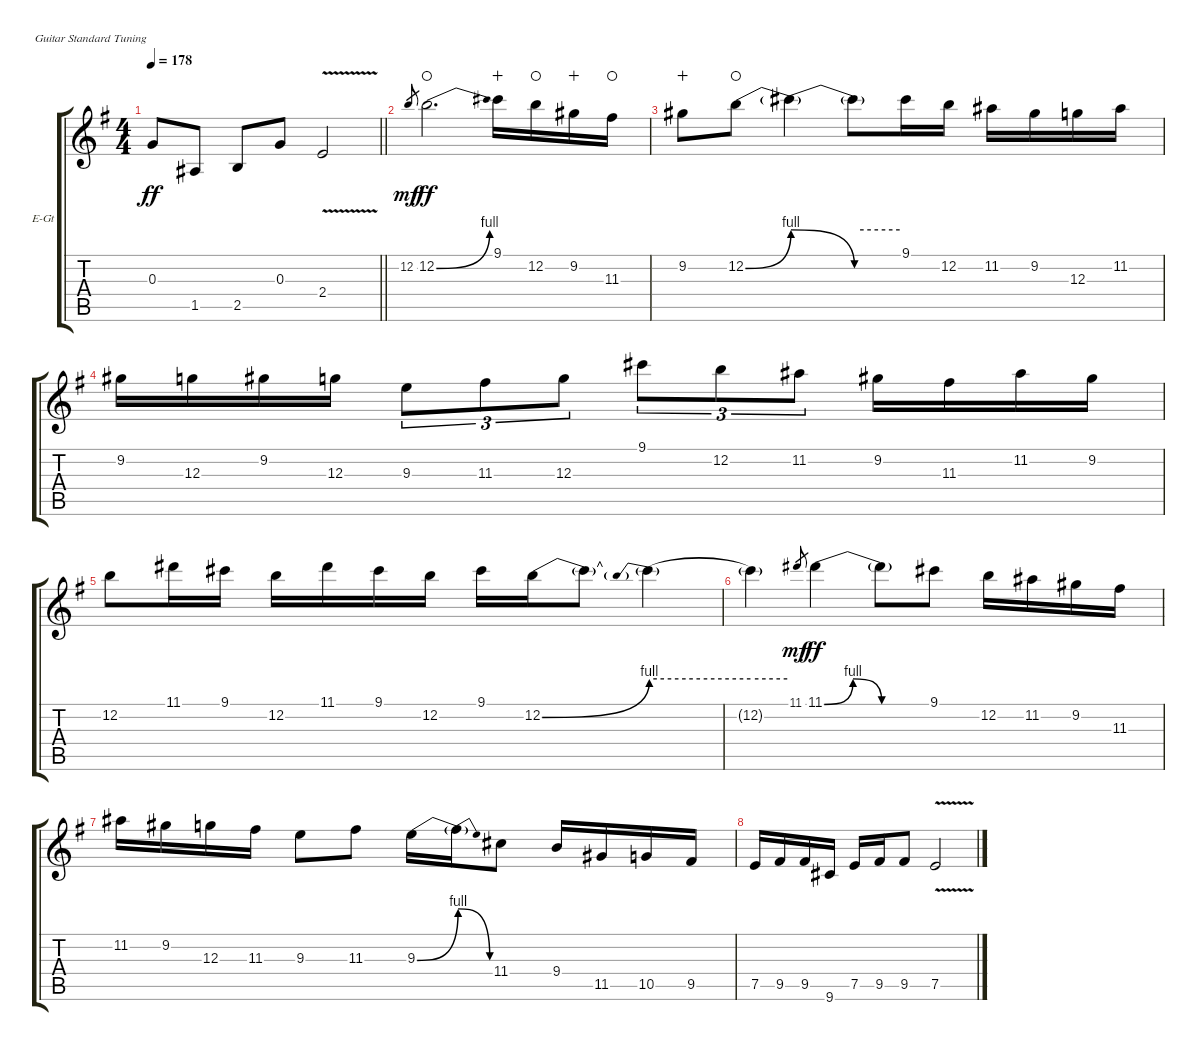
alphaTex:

\bracketExtendMode groupsimilarinstruments
\firstSystemTrackNameOrientation horizontal
\otherSystemsTrackNameOrientation horizontal
\track ("guitar 1" "E-Gt") {instrument overdrivenguitar}
\staff {score tabs}
\tuning (E4 B3 G3 D3 A2 E2)
\ts (4 4)
\tempo 178
\clef g2
\barLineRight lightlight
\ks eminor
0.3.8{dy ff} 1.5.8 2.5.8 0.3.8 2.4{v}.2 |
12.2.8{gr dy mf} 12.2{be (bend 0 0 60 4)}.2{d dy ff waho} 9.1.16{wahc} 12.2.16{waho} 9.2.16{wahc} 11.3.16{waho} |
9.2.8{wahc} 12.2{be (bend 0 0 60 4)}.8{waho} 12.2{be (release 0 4 60 0) t}.4 12.2{be (hold 0 4 60 4) t}.8 9.1.16 12.2.16 11.2.16 9.2.16 12.3.16 11.2.16 |
9.2.16 12.3.16 9.2.16 12.3.16 9.3.8{tu (3 2)} 11.3.8{tu (3 2)} 12.3.8{tu (3 2)} 9.1.8{tu (3 2)} 12.2.8{tu (3 2)} 11.2.8{tu (3 2)} 9.2.16 11.3.16 11.2.16 9.2.16 |
12.2.8 11.1.16 9.1.16 12.2.16 11.1.16 9.1.16 12.2.16 9.1.16 12.2{be (bend 0 0 60 4)}.16 12.2{t}.8 12.2{be (prebend 0 4 60 4) t}.4 |
12.2{be (hold 0 4 60 4) t}.4 11.1.8{gr dy mf} 11.1{be (bendrelease 0 0 30 4 30 4 60 0)}.4{dy ff} 11.1{be (hold 0 0 60 0) t}.8 9.1.8 12.2.16 11.2.16 9.2.16 11.3.16 |
11.2.16 9.2.16 12.3.16 11.3.16 9.3.8 11.3.8 9.3{be (bend 0 0 60 4)}.16 9.3{be (release 0 4 60 0) t}.16 11.4.8 9.4.16 11.5.16 10.5.16 9.5.16 |
7.5.16 9.5.16 9.5.16 9.6.16 7.5.16 9.5.16 9.5.8 7.5{v}.2
